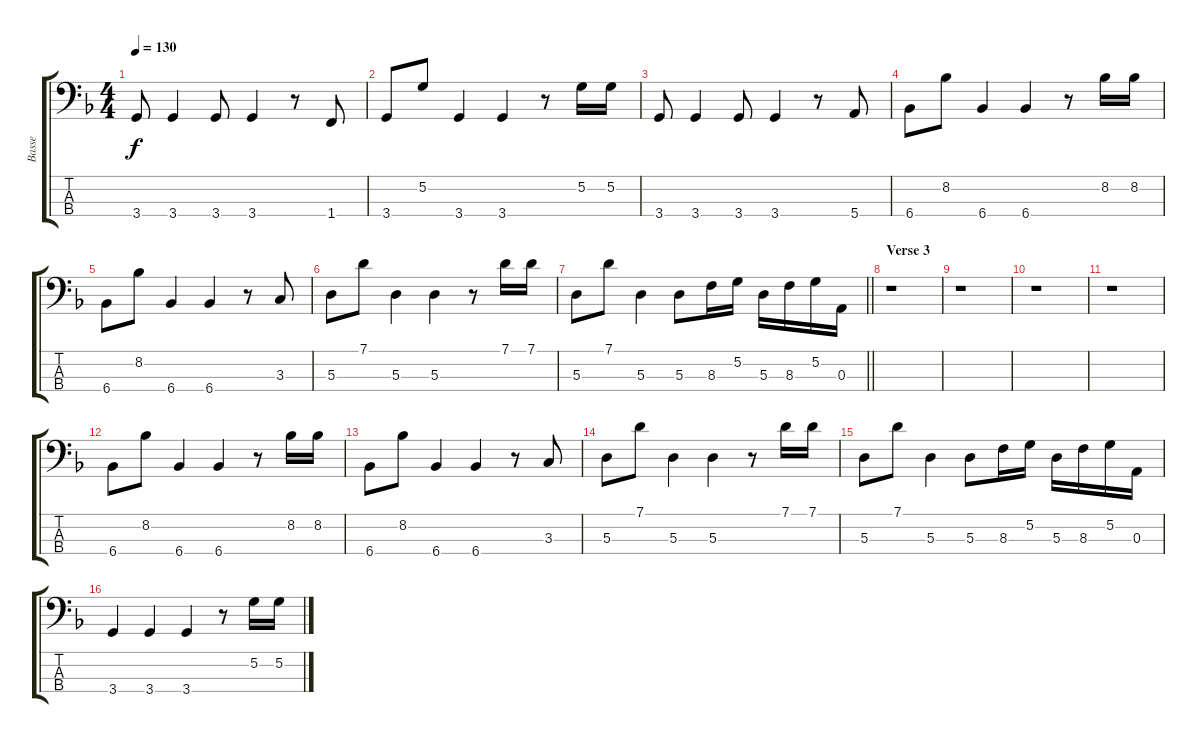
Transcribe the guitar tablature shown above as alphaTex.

\track ("Basse" "Basse") {instrument electricbassfinger}
\staff {score tabs}
\tuning (G2 D2 A1 E1) {hide}
\ts (4 4)
\tempo 130
\clef f4
\ks f
3.4.8{dy f} 3.4.4 3.4.8 3.4.4 r.8 1.4.8 |
3.4.8 5.2.8 3.4.4 3.4.4 r.8 5.2.16 5.2.16 |
3.4.8 3.4.4 3.4.8 3.4.4 r.8 5.4.8 |
6.4.8 8.2.8 6.4.4 6.4.4 r.8 8.2.16 8.2.16 |
6.4.8 8.2.8 6.4.4 6.4.4 r.8 3.3.8 |
5.3.8 7.1.8 5.3.4 5.3.4 r.8 7.1.16 7.1.16 |
\barLineRight lightlight
5.3.8 7.1.8 5.3.4 5.3.8 8.3.16 5.2.16 5.3.16 8.3.16 5.2.16 0.3.16 |
\section ("" "Verse 3")
r.1 |
r.1 |
r.1 |
r.1 |
6.4.8 8.2.8 6.4.4 6.4.4 r.8 8.2.16 8.2.16 |
6.4.8 8.2.8 6.4.4 6.4.4 r.8 3.3.8 |
5.3.8 7.1.8 5.3.4 5.3.4 r.8 7.1.16 7.1.16 |
5.3.8 7.1.8 5.3.4 5.3.8 8.3.16 5.2.16 5.3.16 8.3.16 5.2.16 0.3.16 |
3.4.4 3.4.4 3.4.4 r.8 5.2.16 5.2.16
